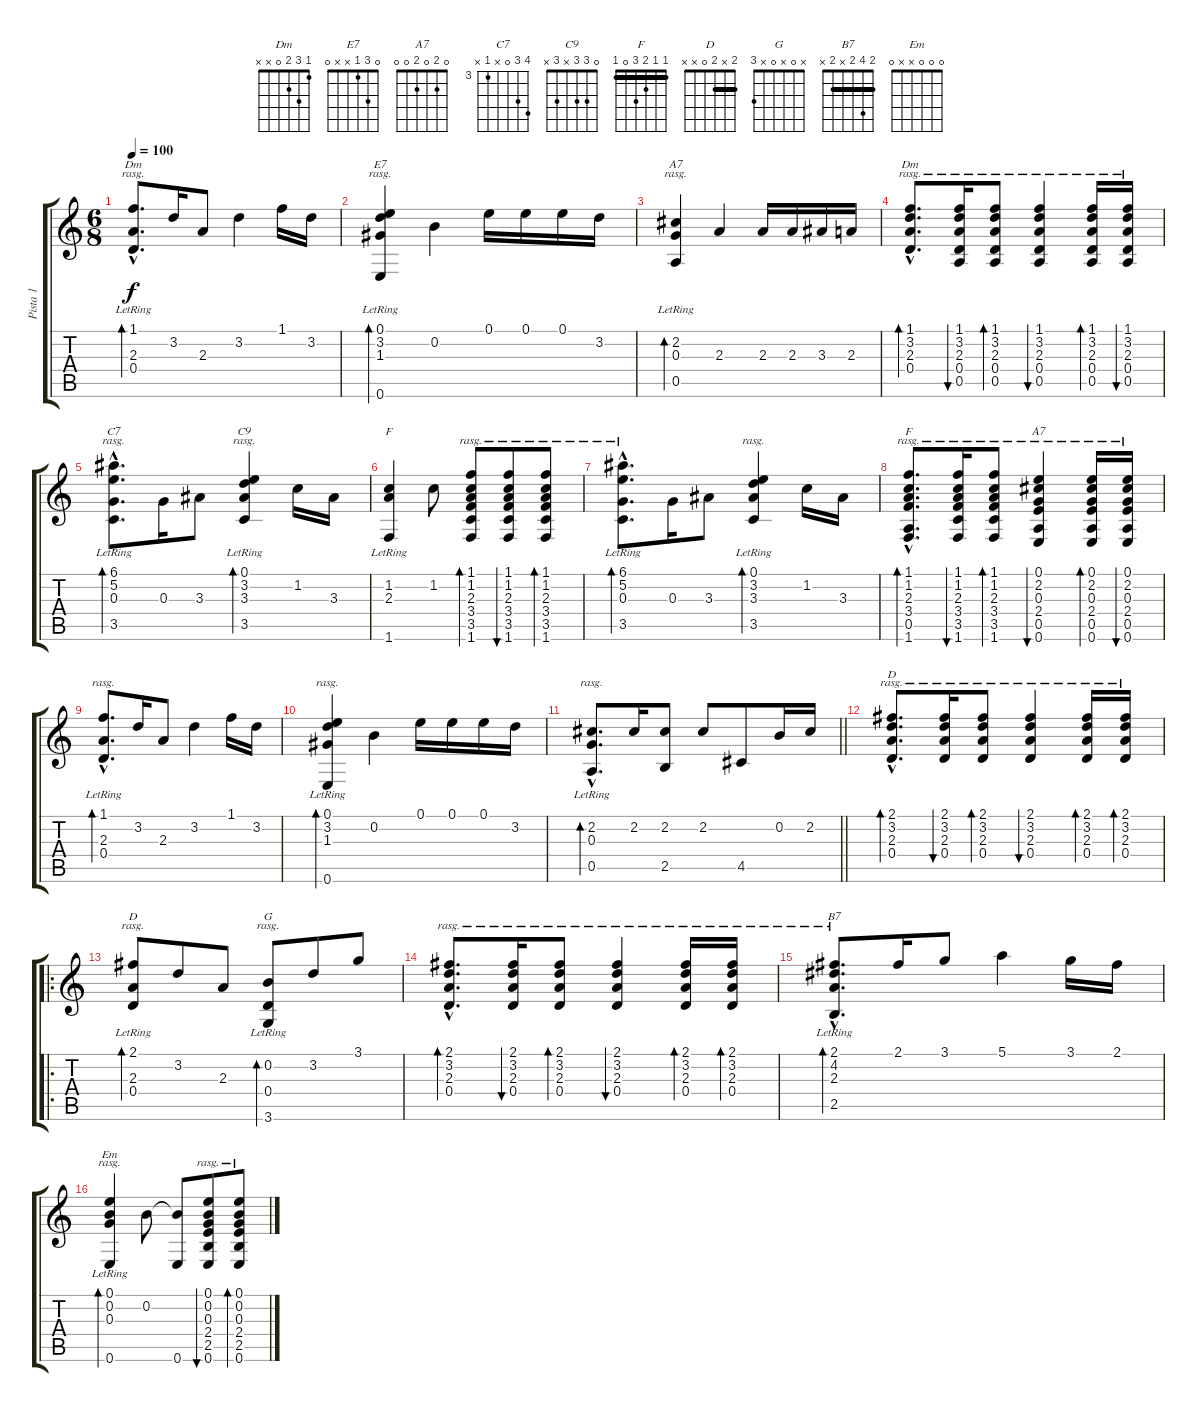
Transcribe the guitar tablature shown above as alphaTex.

\track ("Pista 1" "Pista 1") {instrument acousticguitarnylon}
\staff {score tabs}
\tuning (E4 B3 G3 D3 A2 E2) {hide}
\chord ("Dm" 1 x 2 0 x x)
\chord ("E7" 0 3 1 x x 0)
\chord ("A7" x 2 0 x 0 x)
\chord ("Dm" 1 3 2 0 x x)
\chord ("C7" 6 5 0 x 3 x) {firstfret 3}
\chord ("C9" 0 3 3 x 3 x)
\chord ("F" x 1 2 x x 1) {barre 1}
\chord ("F" 1 1 2 3 0 1) {barre 1}
\chord ("A7" 0 2 0 2 0 0)
\chord ("D" 2 3 2 0 x x) {barre 2}
\chord ("D" 2 x 2 0 x x) {barre 2}
\chord ("G" x 0 x 0 x 3)
\chord ("B7" 2 4 2 x 2 x) {barre 2}
\chord ("Em" 0 0 0 x x 0)
\ts (6 8)
\tempo 100
\clef g2
\ks c
(1.1{hac} 2.3{hac} 0.4{hac lr}).8{d bd 120 ch "Dm" rasg ii dy f instrument acousticguitarnylon} 3.2.16 2.3.8 3.2.4 1.1.16 3.2.16 |
(0.1 3.2 1.3 0.6{lr}).4{bd 120 ch "E7" rasg ii} 0.2.4 0.1.16 0.1.16 0.1.16 3.2.16 |
(2.2 0.3 0.5{lr}).4{bd 120 ch "A7" rasg ii} 2.3.4 2.3.16 2.3.16 3.3.16 2.3.16 |
(1.1{hac} 3.2{hac} 2.3{hac} 0.4{hac}).8{d bd 60 ch "Dm" rasg ii} (1.1 3.2 2.3 0.4 0.5).16{bu 30 rasg ii} (1.1 3.2 2.3 0.4 0.5).8{bd 60 rasg ii} (1.1 3.2 2.3 0.4 0.5).4{bu 60 rasg ii} (1.1 3.2 2.3 0.4 0.5).16{bd 60 rasg ii} (1.1 3.2 2.3 0.4 0.5).16{bu 60 rasg ii} |
(6.1{hac} 5.2{hac} 0.3{hac} 3.5{hac lr}).8{d bd 240 ch "C7" rasg ii} 0.3.16 3.3.8 (0.1 3.2 3.3 3.5{lr}).4{bd 240 ch "C9" rasg ii} 1.2.16 3.3.16 |
(1.2 2.3 1.6{lr}).4{ch "F"} 1.2.8 (1.1 1.2 2.3 3.4 3.5 1.6).8{bd 120 rasg ii} (1.1 1.2 2.3 3.4 3.5 1.6).8{bu 120 rasg ii} (1.1 1.2 2.3 3.4 3.5 1.6).8{bd 120 rasg ii} |
(6.1{hac} 5.2{hac} 0.3{hac} 3.5{hac lr}).8{d bd 240 rasg ii} 0.3.16 3.3.8 (0.1 3.2 3.3 3.5{lr}).4{bd 240 rasg ii} 1.2.16 3.3.16 |
(1.1{hac} 1.2{hac} 2.3{hac} 3.4{hac} 0.5{hac} 1.6{hac}).8{d bd 120 ch "F" rasg ii} (1.1 1.2 2.3 3.4 3.5 1.6).16{bu 60 rasg ii} (1.1 1.2 2.3 3.4 3.5 1.6).8{bd 60 rasg ii} (0.1 2.2 0.3 2.4 0.5 0.6).4{bu 60 ch "A7" rasg ii} (0.1 2.2 0.3 2.4 0.5 0.6).16{bd 60 rasg ii} (0.1 2.2 0.3 2.4 0.5 0.6).16{bu 60 rasg ii} |
(1.1{hac} 2.3{hac} 0.4{hac lr}).8{d bd 120 rasg ii} 3.2.16 2.3.8 3.2.4 1.1.16 3.2.16 |
(0.1 3.2 1.3 0.6{lr}).4{bd 120 rasg ii} 0.2.4 0.1.16 0.1.16 0.1.16 3.2.16 |
\barLineRight lightlight
(2.2{hac} 0.3{hac} 0.5{hac lr}).8{d bd 120 rasg ii} 2.2.16 (2.2 2.5).8 2.2.8 4.5.8 0.2.16 2.2.16 |
(2.1{hac} 3.2{hac} 2.3{hac} 0.4{hac}).8{d bd 120 ch "D" rasg ii} (2.1 3.2 2.3 0.4).16{bu 60 rasg ii} (2.1 3.2 2.3 0.4).8{bd 60 rasg ii} (2.1 3.2 2.3 0.4).4{bu 60 rasg ii} (2.1 3.2 2.3 0.4).16{bd 60 rasg ii} (2.1 3.2 2.3 0.4).16{bd 120 rasg ii} |
\ro
(2.1 2.3 0.4{lr}).8{bd 240 ch "D" rasg ii} 3.2.8 2.3.8 (0.2 0.4 3.6{lr}).8{bd 120 ch "G" rasg ii} 3.2.8 3.1.8 |
(2.1{hac} 3.2{hac} 2.3{hac} 0.4{hac}).8{d bd 120 rasg ii} (2.1 3.2 2.3 0.4).16{bu 60 rasg ii} (2.1 3.2 2.3 0.4).8{bd 60 rasg ii} (2.1 3.2 2.3 0.4).4{bu 60 rasg ii} (2.1 3.2 2.3 0.4).16{bd 60 rasg ii} (2.1 3.2 2.3 0.4).16{bd 120 rasg ii} |
(2.1{hac} 4.2{hac lr} 2.3{hac lr} 2.5{hac lr}).8{d bd 120 ch "B7" rasg ii} 2.1.16 3.1.8 5.1.4 3.1.16 2.1.16 |
(0.1{lr} 0.2 0.3{lr} 0.6{lr}).4{bd 120 ch "Em" rasg ii} 0.2.8 (0.2{t} 0.6).8 (0.1 0.2 0.3 2.4 2.5 0.6).8{bu 120 rasg ii} (0.1 0.2 0.3 2.4 2.5 0.6).8{bd 120 rasg ii}
